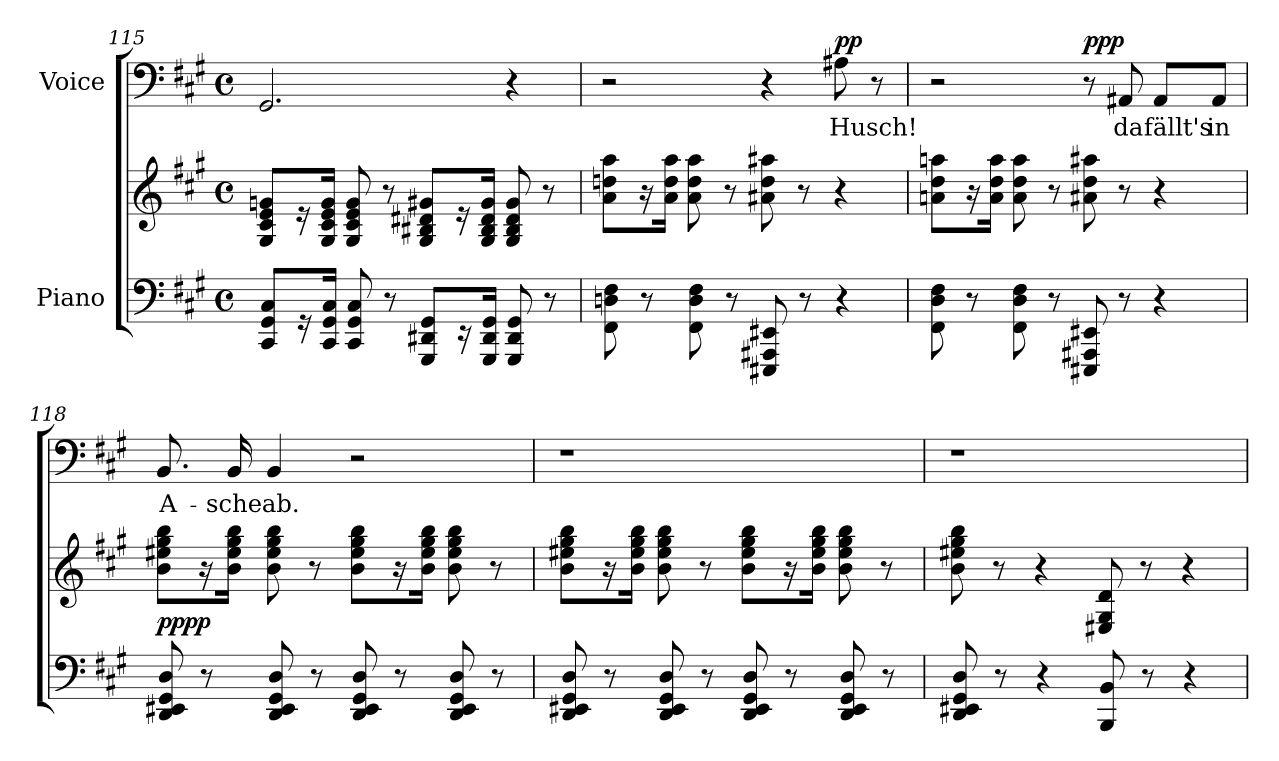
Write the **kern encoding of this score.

**kern	**kern	**dynam	**kern	**text	**dynam
*part2	*part2	*part2	*part1	*part1	*part1
*staff3	*staff2	*staff2/3	*staff1	*staff1	*staff1
*I"Piano	*	*	*I"Voice	*	*
!!LO:PB:g=z
*clefF4	*clefG2	*	*clefF4	*	*
*k[f#c#g#]	*k[f#c#g#]	*	*k[f#c#g#]	*	*
*A:	*A:	*	*A:	*	*
*M4/4	*M4/4	*	*M4/4	*	*
*met(c)	*met(c)	*	*met(c)	*	*
=115	=115	=115	=115	=115	=115
1024ryy	8G#i/ 8c#i 8ei 8gniL	.	2.GG#i/	.	.
8CC#i/ 8GG#i 8C#iL	.	.	.	.	.
.	16r	.	.	.	.
16r	.	.	.	.	.
.	16G#i/ 16c#i 16ei 16giJk	.	.	.	.
16CC#i/ 16GG#i 16C#iJk	.	.	.	.	.
.	8G#i/ 8c#i 8ei 8gi	.	.	.	.
8CC#i/ 8GG#i 8C#i	.	.	.	.	.
.	8r	.	.	.	.
8r	.	.	.	.	.
.	8G#i/ 8B#Xi 8d#Xi 8g#XiL	.	.	.	.
8GGG#i/ 8DD#Xi 8GG#iL	.	.	.	.	.
.	16r	.	.	.	.
16r	.	.	.	.	.
.	16G#i/ 16B#i 16d#i 16g#iJk	.	.	.	.
16GGG#i/ 16DD#i 16GG#iJk	.	.	.	.	.
.	8G#i/ 8B#i 8d#i 8g#i	.	4r	.	.
8GGG#i/ 8DD#i 8GG#i	.	.	.	.	.
.	8r	.	.	.	.
8r	.	.	.	.	.
.	1024ryy	.	1024ryy	.	.
=116	=116	=116	=116	=116	=116
1024ryy	8ai\ 8ddni 8aaiL	.	2r	.	.
8FF#i\ 8Dni 8F#i	.	.	.	.	.
.	16r	.	.	.	.
8r	.	.	.	.	.
.	16ai\ 16ddi 16aaiJk	.	.	.	.
.	8ai\ 8ddi 8aai	.	.	.	.
8FF#i\ 8Di 8F#i	.	.	.	.	.
.	8r	.	.	.	.
8r	.	.	.	.	.
.	8a#Xi\ 8ddi 8aa#Xi	.	4r	.	.
8EEE#Xi/ 8AAA#Xi 8EE#Xi	.	.	.	.	.
.	8r	.	.	.	.
8r	.	.	.	.	.
!	!	!	!	!LO:LY:b:color=#000000	!
.	4r	.	8A#Xi\	Husch!	pp
4r	.	.	.	.	.
.	.	.	8r	.	.
.	1024ryy	.	1024ryy	.	.
=117	=117	=117	=117	=117	=117
8FF#i\ 8Di 8F#i	8ani\ 8ddi 8aaniL	.	2r	.	.
8r	16r	.	.	.	.
.	16ai\ 16ddi 16aaiJk	.	.	.	.
8FF#i\ 8Di 8F#i	8ai\ 8ddi 8aai	.	.	.	.
8r	8r	.	.	.	.
8EEE#Xi/ 8AAA#Xi 8EE#Xi	8a#Xi\ 8ddi 8aa#Xi	.	8r	.	ppp
!	!	!	!	!LO:LY:b:color=#000000	!
8r	8r	.	8AA#Xi/	da	.
!	!	!	!	!LO:LY:b:color=#000000	!
4r	4r	.	8AA#i/L	fällt's	.
!	!	!	!	!LO:LY:b:color=#000000	!
.	.	.	8AA#i/J	in	.
!!LO:LB:g=z
=118	=118	=118	=118	=118	=118
!	!	!	!	!LO:LY:b:color=#000000	!
1024ryy	8bi\ 8ee#Xi 8gg#i 8bbiL	pppp	8.BBi/	A-	.
8DDi/ 8EE#Xi 8GG#i 8Di	.	.	.	.	.
.	16r	.	.	.	.
8r	.	.	.	.	.
!	!	!	!	!LO:LY:b:color=#000000	!
.	16bi\ 16ee#i 16gg#i 16bbiJk	.	16BBi/	-sche	.
!	!	!	!	!LO:LY:b:color=#000000	!
.	8bi\ 8ee#i 8gg#i 8bbi	.	4BBi/	ab.	.
8DDi/ 8EE#i 8GG#i 8Di	.	.	.	.	.
.	8r	.	.	.	.
8r	.	.	.	.	.
.	8bi\ 8ee#i 8gg#i 8bbiL	.	2r	.	.
8DDi/ 8EE#i 8GG#i 8Di	.	.	.	.	.
.	16r	.	.	.	.
8r	.	.	.	.	.
.	16bi\ 16ee#i 16gg#i 16bbiJk	.	.	.	.
.	8bi\ 8ee#i 8gg#i 8bbi	.	.	.	.
8DDi/ 8EE#i 8GG#i 8Di	.	.	.	.	.
.	8r	.	.	.	.
8r	.	.	.	.	.
.	1024ryy	.	1024ryy	.	.
=119	=119	=119	=119	=119	=119
1024ryy	8bi\ 8ee#Xi 8gg#i 8bbiL	.	1r	.	.
8DDi/ 8EE#Xi 8GG#i 8Di	.	.	.	.	.
.	16r	.	.	.	.
8r	.	.	.	.	.
.	16bi\ 16ee#i 16gg#i 16bbiJk	.	.	.	.
.	8bi\ 8ee#i 8gg#i 8bbi	.	.	.	.
8DDi/ 8EE#i 8GG#i 8Di	.	.	.	.	.
.	8r	.	.	.	.
8r	.	.	.	.	.
.	8bi\ 8ee#i 8gg#i 8bbiL	.	.	.	.
8DDi/ 8EE#i 8GG#i 8Di	.	.	.	.	.
.	16r	.	.	.	.
8r	.	.	.	.	.
.	16bi\ 16ee#i 16gg#i 16bbiJk	.	.	.	.
.	8bi\ 8ee#i 8gg#i 8bbi	.	.	.	.
8DDi/ 8EE#i 8GG#i 8Di	.	.	.	.	.
.	8r	.	.	.	.
8r	.	.	.	.	.
.	1024ryy	.	1024ryy	.	.
=120	=120	=120	=120	=120	=120
1024ryy	8bi\ 8ee#Xi 8gg#i 8bbi	.	1r	.	.
8DDi/ 8EE#Xi 8GG#i 8Di	.	.	.	.	.
.	8r	.	.	.	.
8r	.	.	.	.	.
.	4r	.	.	.	.
4r	.	.	.	.	.
.	8E#Xi/ 8G#i 8di	.	.	.	.
8BBBi/ 8BBi	.	.	.	.	.
.	8r	.	.	.	.
8r	.	.	.	.	.
.	4r	.	.	.	.
4r	.	.	.	.	.
.	1024ryy	.	1024ryy	.	.
=	=	=	=	=	=
*-	*-	*-	*-	*-	*-
